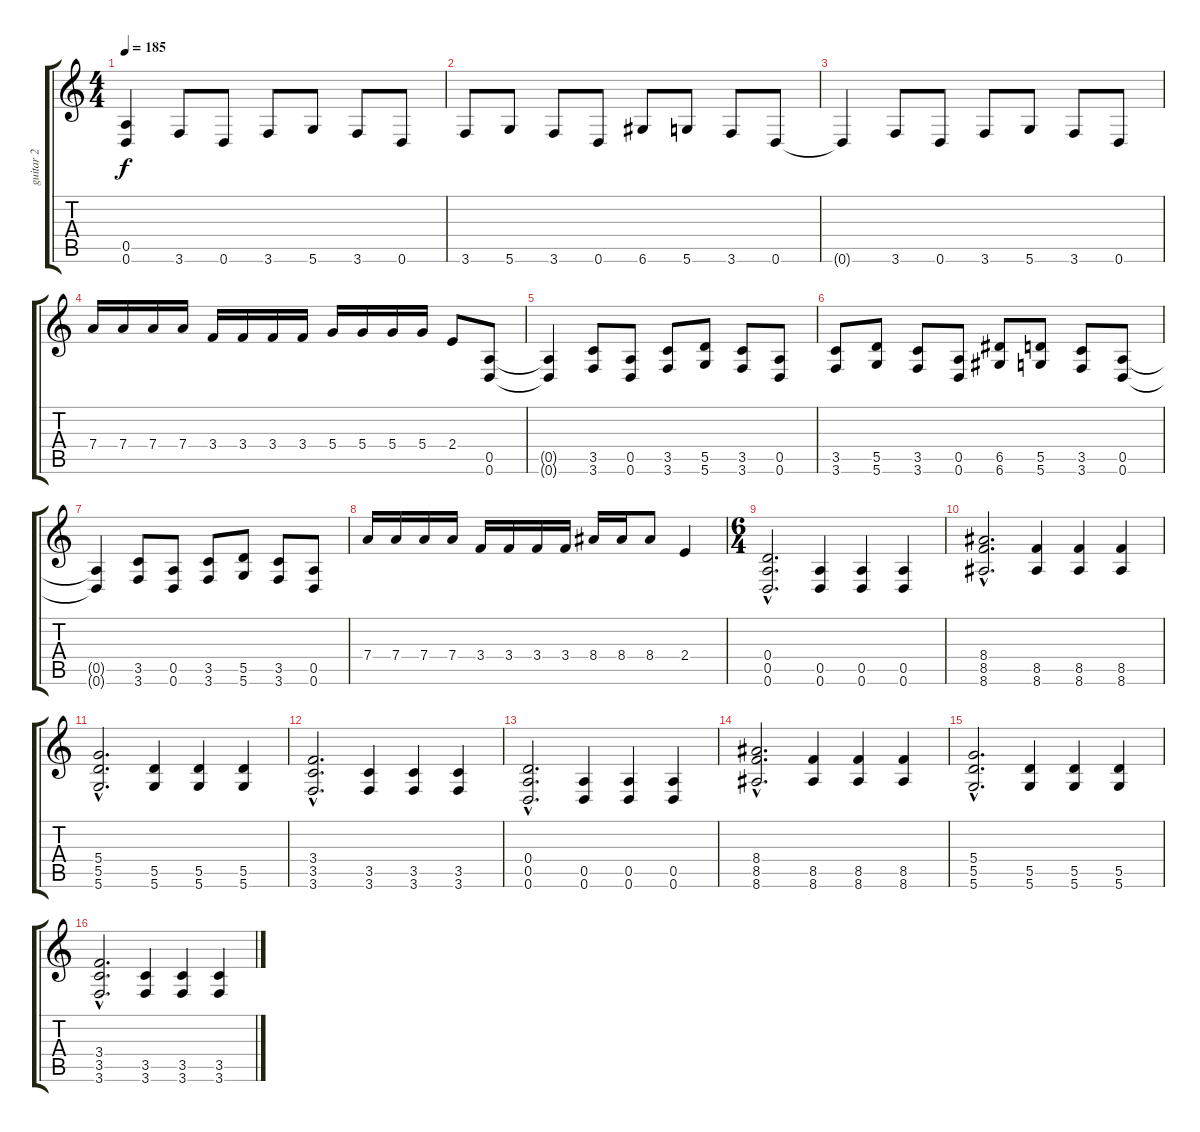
\track ("guitar 2" "guitar 2") {instrument overdrivenguitar}
\staff {score tabs}
\tuning (E4 B3 G3 D3 A2 D2) {hide}
\ts (4 4)
\tempo 185
\clef g2
\ks c
(0.5 0.6).4{dy f} 3.6.8 0.6.8 3.6.8 5.6.8 3.6.8 0.6.8 |
3.6.8 5.6.8 3.6.8 0.6.8 6.6.8 5.6.8 3.6.8 0.6.8 |
0.6{t}.4 3.6.8 0.6.8 3.6.8 5.6.8 3.6.8 0.6.8 |
7.4.16 7.4.16 7.4.16 7.4.16 3.4.16 3.4.16 3.4.16 3.4.16 5.4.16 5.4.16 5.4.16 5.4.16 2.4.8 (0.5 0.6).8 |
(0.5{t} 0.6{t}).4 (3.5 3.6).8 (0.5 0.6).8 (3.5 3.6).8 (5.5 5.6).8 (3.5 3.6).8 (0.5 0.6).8 |
(3.5 3.6).8 (5.5 5.6).8 (3.5 3.6).8 (0.5 0.6).8 (6.5 6.6).8 (5.5 5.6).8 (3.5 3.6).8 (0.5 0.6).8 |
(0.5{t} 0.6{t}).4 (3.5 3.6).8 (0.5 0.6).8 (3.5 3.6).8 (5.5 5.6).8 (3.5 3.6).8 (0.5 0.6).8 |
7.4.16 7.4.16 7.4.16 7.4.16 3.4.16 3.4.16 3.4.16 3.4.16 8.4.16 8.4.16 8.4.8 2.4.4 |
\ts (6 4)
(0.4{hac} 0.5{hac} 0.6{hac}).2{d} (0.5 0.6).4 (0.5 0.6).4 (0.5 0.6).4 |
(8.4{hac} 8.5{hac} 8.6{hac}).2{d} (8.5 8.6).4 (8.5 8.6).4 (8.5 8.6).4 |
(5.4{hac} 5.5{hac} 5.6{hac}).2{d} (5.5 5.6).4 (5.5 5.6).4 (5.5 5.6).4 |
(3.4{hac} 3.5{hac} 3.6{hac}).2{d} (3.5 3.6).4 (3.5 3.6).4 (3.5 3.6).4 |
(0.4{hac} 0.5{hac} 0.6{hac}).2{d} (0.5 0.6).4 (0.5 0.6).4 (0.5 0.6).4 |
(8.4{hac} 8.5{hac} 8.6{hac}).2{d} (8.5 8.6).4 (8.5 8.6).4 (8.5 8.6).4 |
(5.4{hac} 5.5{hac} 5.6{hac}).2{d} (5.5 5.6).4 (5.5 5.6).4 (5.5 5.6).4 |
(3.4{hac} 3.5{hac} 3.6{hac}).2{d} (3.5 3.6).4 (3.5 3.6).4 (3.5 3.6).4
